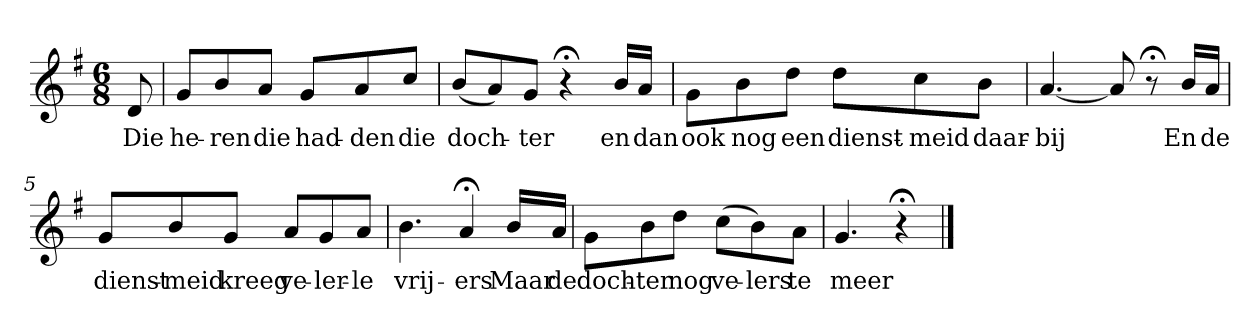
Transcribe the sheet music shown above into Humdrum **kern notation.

**kern	**text
*part1	*part1
*staff1	*staff1
*k[f#]	*
*G:	*
*M6/8	*
*MM120	*
=	=
8d	Die
=1	=1
8gL	he-
8b	-ren
8aJ	die
8gL	had-
8a	-den
8ccJ	die
=2	=2
(8bL	doch-
8a)	.
8gJ	-ter
4r;<	.
16bLL	en
16aJJ	dan
=3	=3
8gL	ook
8b	nog
8ddJ	een
8ddL	dienst-
8cc	-meid
8bJ	daar-
=4	=4
[4.a	-bij
8a]	.
8r;<	.
16bLL	En
16aJJ	de
=5	=5
8gL	dienst-
8b	-meid
8gJ	kreeg
8aL	ve-
8g	-ler-
8aJ	-le
=6	=6
4.b	vrij-
4a;<	-ers
16bLL	Maar
16aJJ	de
=7	=7
8gL	doch-
8b	-ter
8ddJ	nog
(8ccL	ve-
8b)	-lers
8aJ	te
=8	=8
4.g	meer
4r;<	.
==	==
*-	*-
